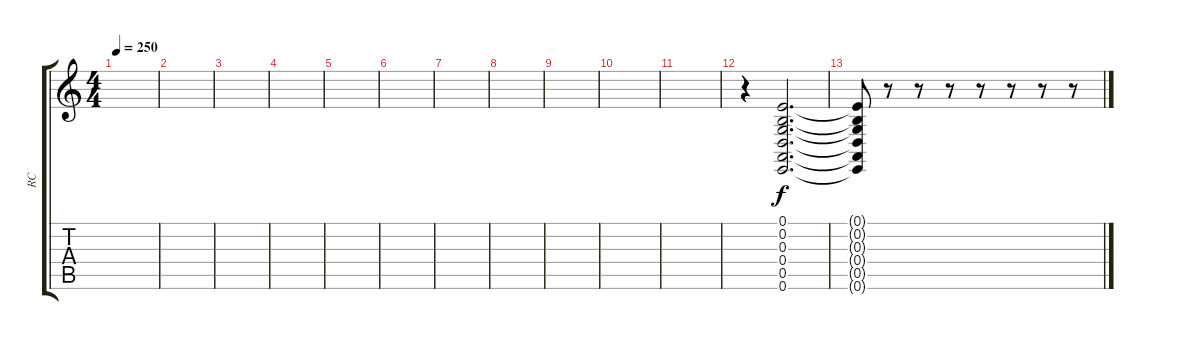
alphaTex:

\track ("RC" "RC") {instrument reversecymbal}
\staff {score tabs}
\tuning (E4 B3 G3 D3 A2 E2) {hide}
\ts (4 4)
\tempo 250
\clef g2
\ks c
|
|
|
|
|
|
|
|
|
|
|
r.4 (0.1 0.2 0.3 0.4 0.5 0.6).2{d} |
(0.1{t} 0.2{t} 0.3{t} 0.4{t} 0.5{t} 0.6{t}).8{dy f} r.8 r.8 r.8 r.8 r.8 r.8 r.8
